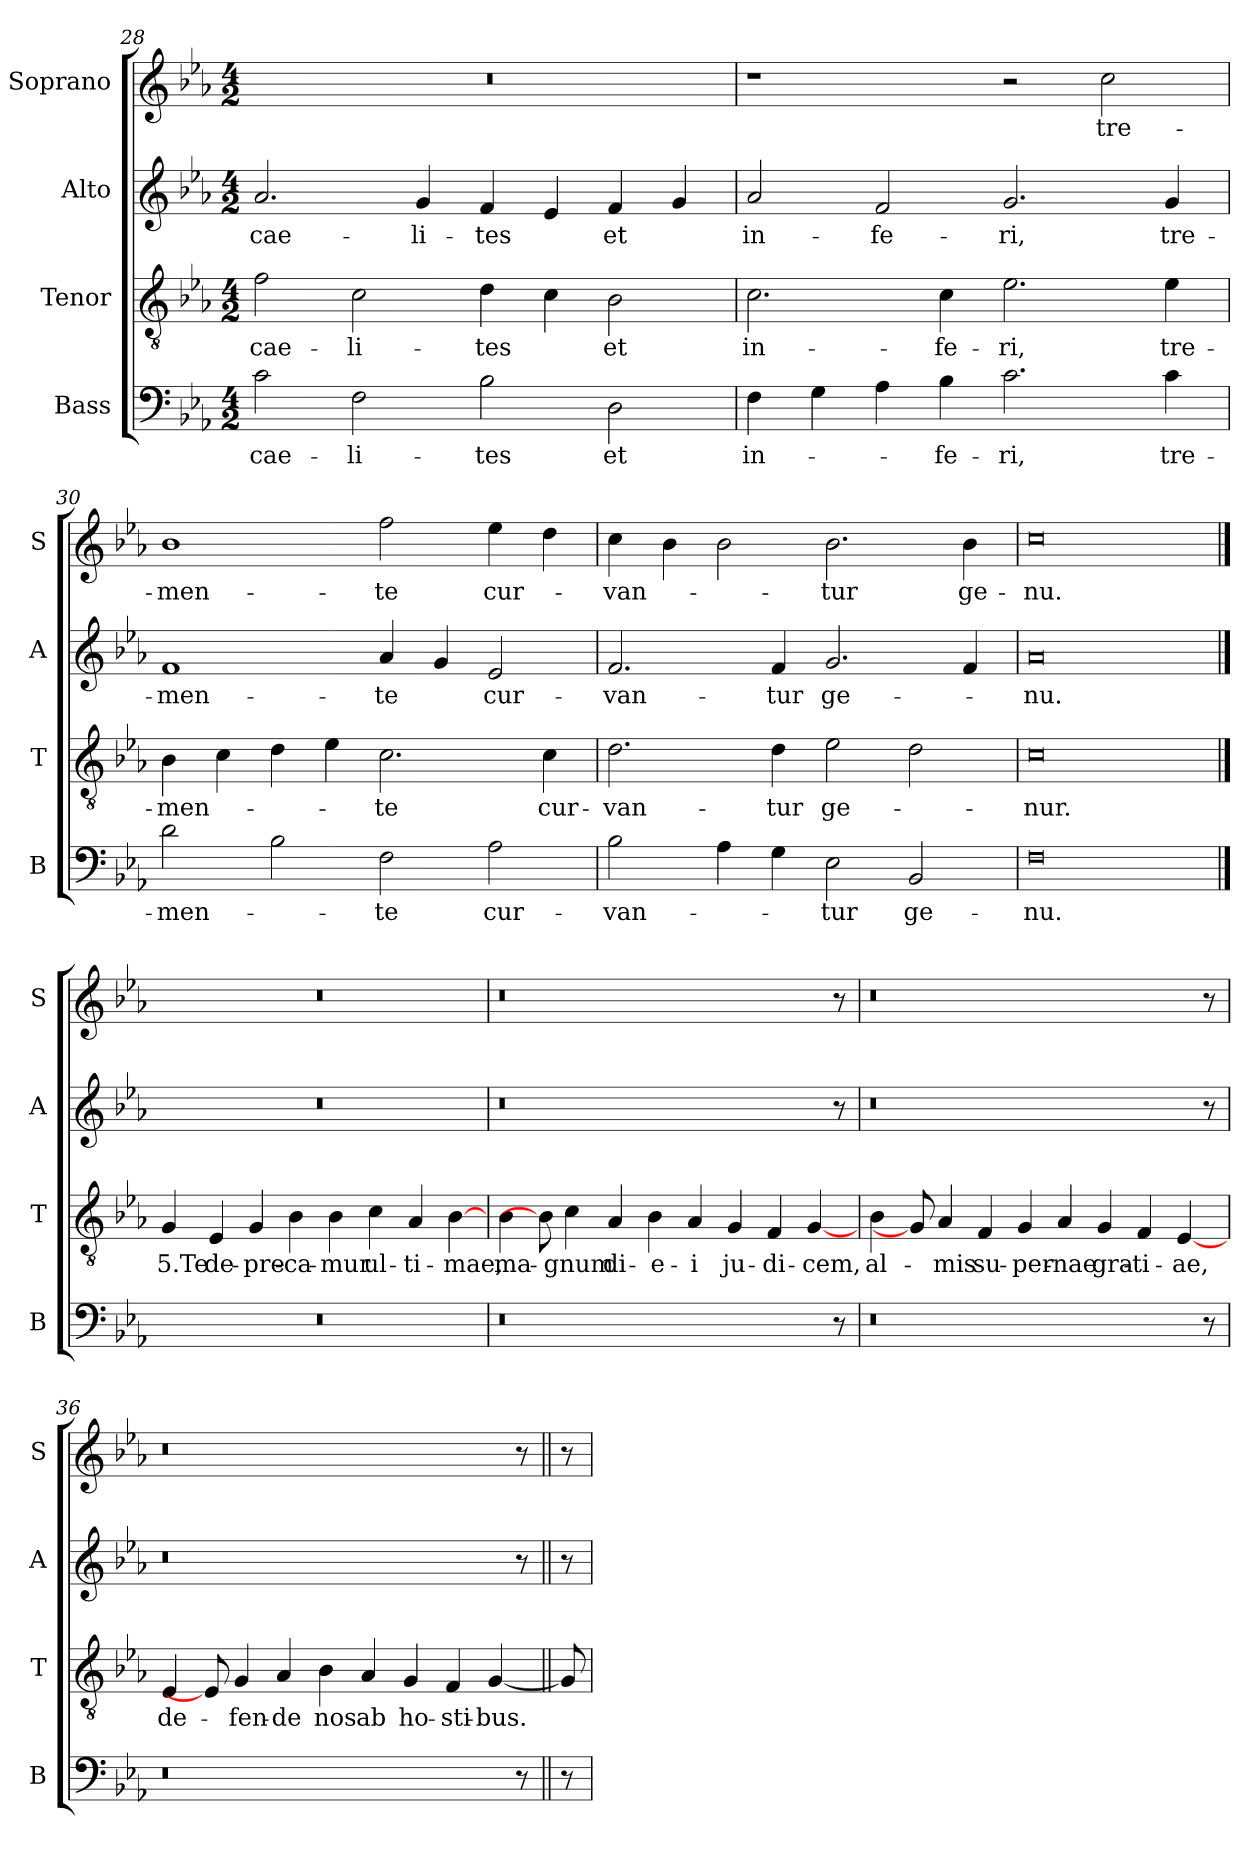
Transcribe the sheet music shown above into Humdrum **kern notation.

**kern	**text	**kern	**text	**kern	**text	**kern	**text
*part4	*part4	*part3	*part3	*part2	*part2	*part1	*part1
*staff4	*staff4	*staff3	*staff3	*staff2	*staff2	*staff1	*staff1
*I"Bass	*	*I"Tenor	*	*I"Alto	*	*I"Soprano	*
*I'B	*	*I'T	*	*I'A	*	*I'S	*
*clefF4	*	*clefGv2	*	*clefG2	*	*clefG2	*
*k[b-e-a-]	*	*k[b-e-a-]	*	*k[b-e-a-]	*	*k[b-e-a-]	*
*E-:	*	*E-:	*	*E-:	*	*E-:	*
*M4/2	*	*M4/2	*	*M4/2	*	*M4/2	*
=28	=28	=28	=28	=28	=28	=28	=28
2c\	cae-	2f\	cae-	2.a-/	cae-	0r	.
2F\	-li-	2c\	-li-	.	.	.	.
.	.	.	.	4g/	-li-	.	.
2B-\	-tes	4d\	-tes	4f/	-tes	.	.
.	.	4c\	.	4e-/	.	.	.
2D\	et	2B-\	et	4f/	et	.	.
.	.	.	.	4g/	.	.	.
!!LO:LB:g=z
=29	=29	=29	=29	=29	=29	=29	=29
4F\	in-	2.c\	in-	2a-/	in-	1r	.
4G\	.	.	.	.	.	.	.
4A-\	.	.	.	2f/	-fe-	.	.
4B-\	-fe-	4c\	-fe-	.	.	.	.
2.c\	-ri,	2.e-\	-ri,	2.g/	-ri,	2r	.
.	.	.	.	.	.	2cc\	tre-
4c\	tre-	4e-\	tre-	4g/	tre-	.	.
=30	=30	=30	=30	=30	=30	=30	=30
2d\	-men-	4B-\	-men-	1f	-men-	1b-	-men-
.	.	4c\	.	.	.	.	.
2B-\	.	4d\	.	.	.	.	.
.	.	4e-\	.	.	.	.	.
2F\	-te	2.c\	-te	4a-/	-te	2ff\	-te
.	.	.	.	4g/	.	.	.
2A-\	cur-	.	.	2e-/	cur-	4ee-\	cur-
.	.	4c\	cur-	.	.	4dd\	.
=31	=31	=31	=31	=31	=31	=31	=31
2B-\	-van-	2.d\	-van-	2.f/	-van-	4cc\	-van-
.	.	.	.	.	.	4b-\	.
4A-\	.	.	.	.	.	2b-\	.
4G\	.	4d\	-tur	4f/	-tur	.	.
2E-\	-tur	2e-\	ge-	2.g/	ge-	2.b-\	-tur
2BB-/	ge-	2d\	.	.	.	.	.
.	.	.	.	4f/	.	4b-\	ge-
=32	=32	=32	=32	=32	=32	=32	=32
0F	-nu.	0c	-nur.	0a-	-nu.	0cc	-nu.
!!LO:LB:g=z
==33	==33	==33	==33	==33	==33	==33	==33
0r	.	4G	5.Te	0r	.	0r	.
.	.	4E-	de-	.	.	.	.
.	.	4G	-pre-	.	.	.	.
.	.	4B-	-ca-	.	.	.	.
.	.	4B-	-mur	.	.	.	.
.	.	4c	ul-	.	.	.	.
.	.	4A-	-ti-	.	.	.	.
.	.	[4B-	-mae,	.	.	.	.
=34	=34	=34	=34	=34	=34	=34	=34
0r	.	4B-	ma-	0r	.	0r	.
.	.	8B-]	.	.	.	.	.
.	.	4c	-gnum	.	.	.	.
.	.	4A-	di-	.	.	.	.
.	.	4B-	-e-	.	.	.	.
.	.	4A-	-i	.	.	.	.
.	.	4G	ju-	.	.	.	.
.	.	4F	-di-	.	.	.	.
.	.	[4G	-cem,	.	.	.	.
8r	.	.	.	8r	.	8r	.
!!LO:LB:g=z
=35	=35	=35	=35	=35	=35	=35	=35
0r	.	4B-	al-	0r	.	0r	.
.	.	8G]	.	.	.	.	.
.	.	4A-	-mis	.	.	.	.
.	.	4F	su-	.	.	.	.
.	.	4G	-per-	.	.	.	.
.	.	4A-	-nae	.	.	.	.
.	.	4G	gra-	.	.	.	.
.	.	4F	-ti-	.	.	.	.
.	.	[4E-	-ae,	.	.	.	.
8r	.	.	.	8r	.	8r	.
=36	=36	=36	=36	=36	=36	=36	=36
0r	.	4E-	de-	0r	.	0r	.
.	.	8E-]	.	.	.	.	.
.	.	4G	-fen-	.	.	.	.
.	.	4A-	-de	.	.	.	.
.	.	4B-	nos	.	.	.	.
.	.	4A-	ab	.	.	.	.
.	.	4G	ho-	.	.	.	.
.	.	4F	-sti-	.	.	.	.
.	.	[4G	-bus.	.	.	.	.
8r	.	.	.	8r	.	8r	.
=37||	=37||	=37||	=37||	=37||	=37||	=37||	=37||
8r	.	8G]	.	8r	.	8r	.
=	=	=	=	=	=	=	=
*-	*-	*-	*-	*-	*-	*-	*-
